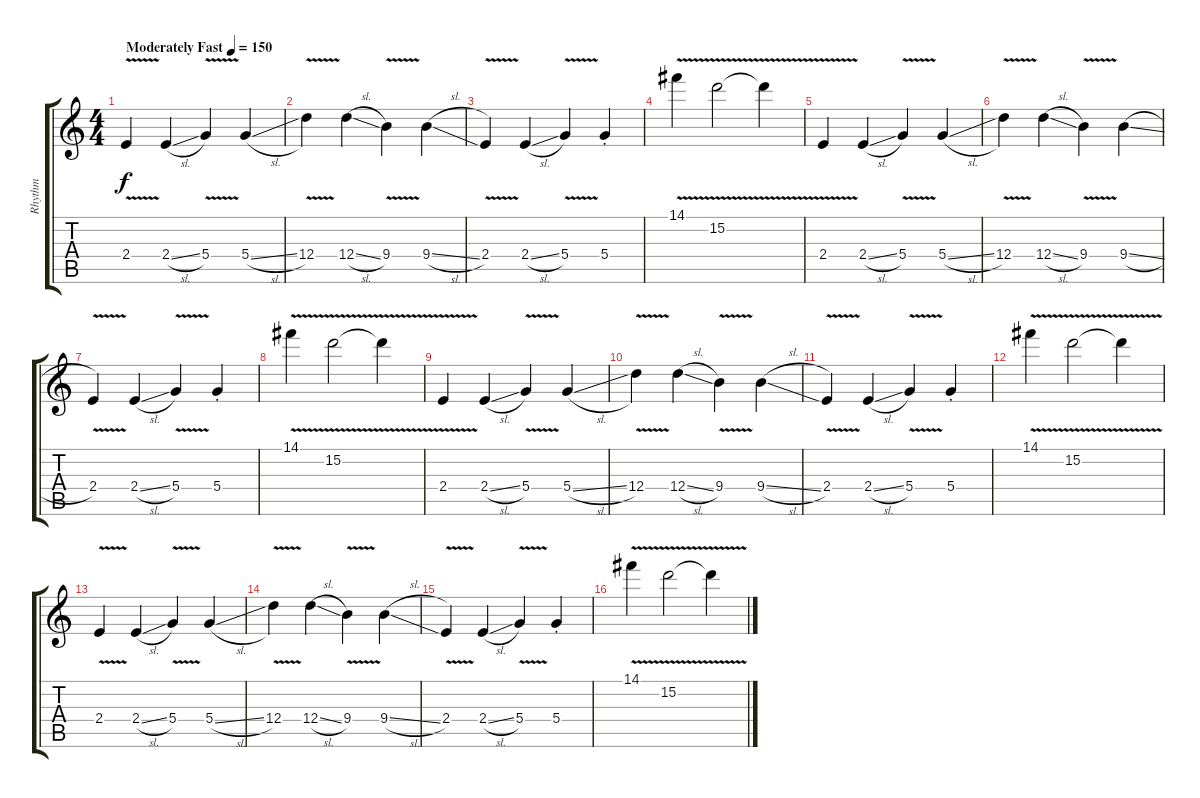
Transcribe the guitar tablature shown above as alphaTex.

\track ("Rhythm" "Rhythm") {instrument overdrivenguitar}
\staff {score tabs}
\tuning (E4 B3 G3 D3 A2 E2) {hide}
\ts (4 4)
\tempo (150 "Moderately Fast")
\clef g2
\ks c
2.4{v}.4{dy f instrument overdrivenguitar} 2.4{sl}.4 5.4{v}.4 5.4{sl}.4 |
12.4{v}.4 12.4{sl}.4 9.4{v}.4 9.4{sl}.4 |
2.4{v}.4 2.4{sl}.4 5.4{v}.4 5.4{st}.4 |
14.1{v}.4 15.2{v}.2 15.2{t}.4 |
2.4{v}.4 2.4{sl}.4 5.4{v}.4 5.4{sl}.4 |
12.4{v}.4 12.4{sl}.4 9.4{v}.4 9.4{sl}.4 |
2.4{v}.4 2.4{sl}.4 5.4{v}.4 5.4{st}.4 |
14.1{v}.4 15.2{v}.2 15.2{t}.4 |
2.4{v}.4 2.4{sl}.4 5.4{v}.4 5.4{sl}.4 |
12.4{v}.4 12.4{sl}.4 9.4{v}.4 9.4{sl}.4 |
2.4{v}.4 2.4{sl}.4 5.4{v}.4 5.4{st}.4 |
14.1{v}.4 15.2{v}.2 15.2{t}.4 |
2.4{v}.4 2.4{sl}.4 5.4{v}.4 5.4{sl}.4 |
12.4{v}.4 12.4{sl}.4 9.4{v}.4 9.4{sl}.4 |
2.4{v}.4 2.4{sl}.4 5.4{v}.4 5.4{st}.4 |
14.1{v}.4 15.2{v}.2 15.2{t}.4
